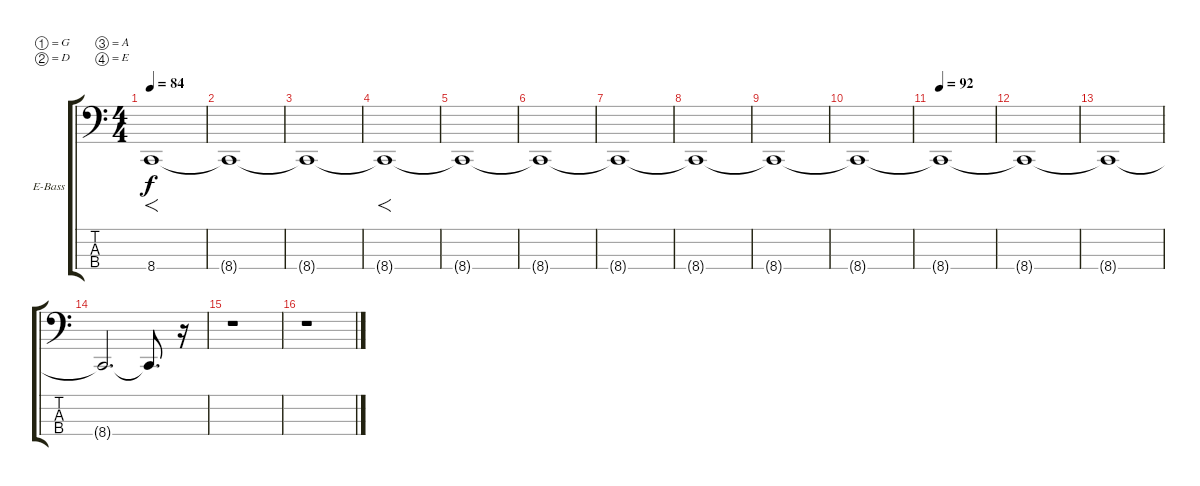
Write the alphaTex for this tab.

\bracketExtendMode groupsimilarinstruments
\firstSystemTrackNameOrientation horizontal
\otherSystemsTrackNameOrientation horizontal
\track ("Basse" "E-Bass") {instrument electricbassfinger}
\staff {score tabs}
\tuning (G1 D1 A0 E0)
\ts (4 4)
\tempo 84
\clef f4
\ks c
8.4.1{f dy f instrument electricbassfinger} |
8.4{t}.1 |
8.4{t}.1 |
8.4{t}.1{f} |
8.4{t}.1 |
8.4{t}.1 |
8.4{t}.1 |
8.4{t}.1 |
8.4{t}.1 |
8.4{t}.1 |
\tempo 92
8.4{t}.1 |
8.4{t}.1 |
8.4{t}.1 |
8.4{t}.2{d} 8.4{t}.8{d} r.16 |
r.1 |
r.1
